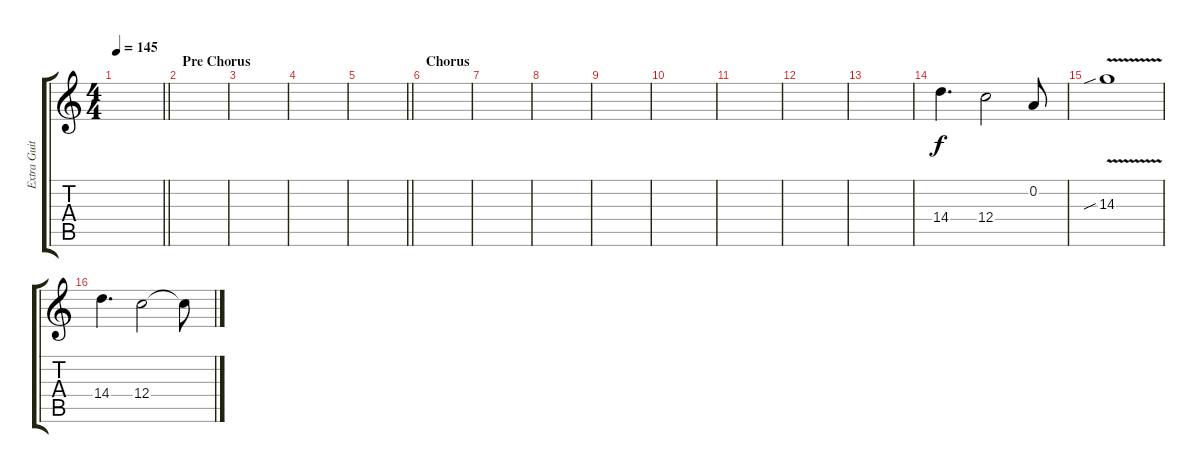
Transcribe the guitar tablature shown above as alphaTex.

\track ("Extra Guitar 2" "Extra Guit") {instrument distortionguitar}
\staff {score tabs}
\tuning (D4 A3 F3 C3 G2 C2) {hide}
\ts (4 4)
\tempo 145
\clef g2
\barLineRight lightlight
\ks c
|
\section ("" "Pre Chorus")
|
|
|
\barLineRight lightlight
|
\section ("" "Chorus")
|
|
|
|
|
|
|
|
14.4.4{d} 12.4.2 0.2.8 |
14.3{v sib}.1 |
14.4.4{d} 12.4.2 12.4{t}.8
